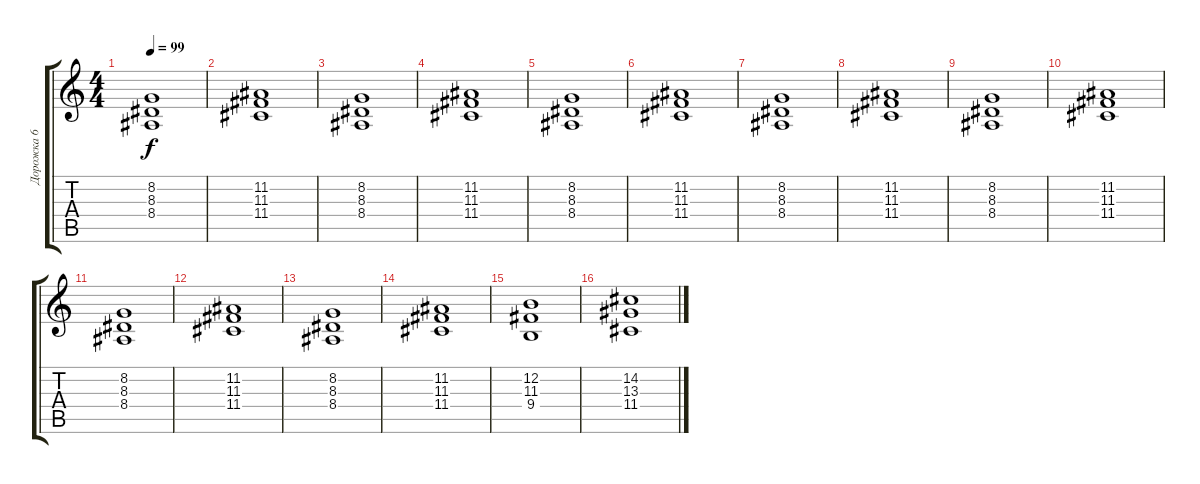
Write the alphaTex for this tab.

\track ("Дорожка 6" "Дорожка 6") {instrument synthstrings1}
\staff {score tabs}
\tuning (E4 B3 G3 D3 A2 E2) {hide}
\ts (4 4)
\tempo 99
\clef g2
\ks c
(8.2 8.3 8.4).1{dy f} |
(11.2 11.3 11.4).1 |
(8.2 8.3 8.4).1 |
(11.2 11.3 11.4).1 |
(8.2 8.3 8.4).1 |
(11.2 11.3 11.4).1 |
(8.2 8.3 8.4).1 |
(11.2 11.3 11.4).1 |
(8.2 8.3 8.4).1 |
(11.2 11.3 11.4).1 |
(8.2 8.3 8.4).1 |
(11.2 11.3 11.4).1 |
(8.2 8.3 8.4).1 |
(11.2 11.3 11.4).1 |
(12.2 11.3 9.4).1 |
(14.2 13.3 11.4).1
